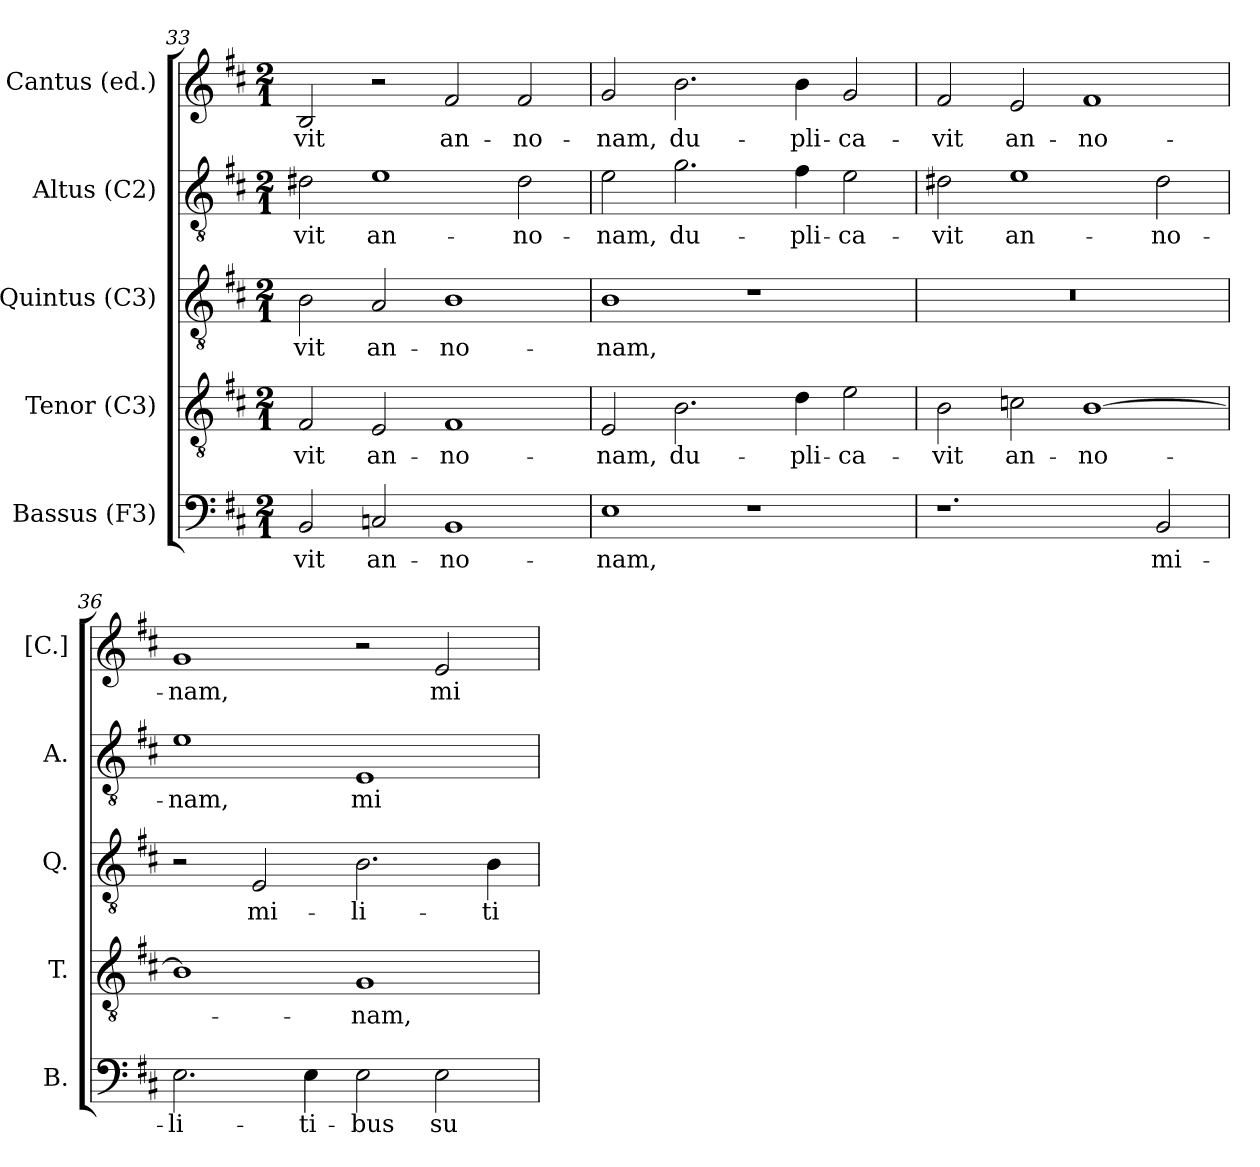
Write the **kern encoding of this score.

**kern	**text	**kern	**text	**kern	**text	**kern	**text	**kern	**text
*part5	*part5	*part4	*part4	*part3	*part3	*part2	*part2	*part1	*part1
*staff5	*staff5	*staff4	*staff4	*staff3	*staff3	*staff2	*staff2	*staff1	*staff1
*I"Bassus (F3)	*	*I"Tenor (C3)	*	*I"Quintus (C3)	*	*I"Altus (C2)	*	*I"Cantus (ed.)	*
*I'B.	*	*I'T.	*	*I'Q.	*	*I'A.	*	*I'[C.]	*
!!LO:LB:g=z
*clefF4	*	*clefGv2	*	*clefGv2	*	*clefGv2	*	*clefG2	*
*	*	*ITrd7c12	*	*ITrd7c12	*	*	*	*	*
*k[f#c#]	*	*k[f#c#]	*	*k[f#c#]	*	*k[f#c#]	*	*k[f#c#]	*
*D:	*	*D:	*	*D:	*	*D:	*	*D:	*
*M2/1	*	*M2/1	*	*M2/1	*	*M2/1	*	*M2/1	*
=33	=33	=33	=33	=33	=33	=33	=33	=33	=33
!	!LO:LY:b:color=#000000	!	!	!	!	!	!	!	!
!	!	!	!LO:LY:b:color=#000000	!	!	!	!	!	!
!	!	!	!	!	!LO:LY:b:color=#000000	!	!	!	!
!	!	!	!	!	!	!	!LO:LY:b:color=#000000	!	!
!	!	!	!	!	!	!	!	!	!LO:LY:b:color=#000000
2BBi/	-vit	2FF#i/	-vit	2BBi\	-vit	2d#Xi\	-vit	2Bi/	-vit
!	!LO:LY:b:color=#000000	!	!	!	!	!	!	!	!
!	!	!	!LO:LY:b:color=#000000	!	!	!	!	!	!
!	!	!	!	!	!LO:LY:b:color=#000000	!	!	!	!
!	!	!	!	!	!	!	!LO:LY:b:color=#000000	!	!
2Cni/	an-	2EEi/	an-	2AAi/	an-	1ei	an-	2r	.
!	!LO:LY:b:color=#000000	!	!	!	!	!	!	!	!
!	!	!	!LO:LY:b:color=#000000	!	!	!	!	!	!
!	!	!	!	!	!LO:LY:b:color=#000000	!	!	!	!
!	!	!	!	!	!	!	!	!	!LO:LY:b:color=#000000
1BBi	-no-	1FF#i	-no-	1BBi	-no-	.	.	2f#i/	an-
!	!	!	!	!	!	!	!LO:LY:b:color=#000000	!	!
!	!	!	!	!	!	!	!	!	!LO:LY:b:color=#000000
.	.	.	.	.	.	2d#i\	-no-	2f#i/	-no-
=34	=34	=34	=34	=34	=34	=34	=34	=34	=34
!	!LO:LY:b:color=#000000	!	!	!	!	!	!	!	!
!	!	!	!LO:LY:b:color=#000000	!	!	!	!	!	!
!	!	!	!	!	!LO:LY:b:color=#000000	!	!	!	!
!	!	!	!	!	!	!	!LO:LY:b:color=#000000	!	!
!	!	!	!	!	!	!	!	!	!LO:LY:b:color=#000000
1Ei	-nam,	2EEi/	-nam,	1BBi	-nam,	2ei\	-nam,	2gi/	-nam,
!	!	!	!LO:LY:b:color=#000000	!	!	!	!	!	!
!	!	!	!	!	!	!	!LO:LY:b:color=#000000	!	!
!	!	!	!	!	!	!	!	!	!LO:LY:b:color=#000000
.	.	2.BBi\	du-	.	.	2.gi\	du-	2.bi\	du-
1r	.	.	.	1r	.	.	.	.	.
!	!	!	!LO:LY:b:color=#000000	!	!	!	!	!	!
!	!	!	!	!	!	!	!LO:LY:b:color=#000000	!	!
!	!	!	!	!	!	!	!	!	!LO:LY:b:color=#000000
.	.	4Di\	-pli-	.	.	4f#i\	-pli-	4bi\	-pli-
!	!	!	!LO:LY:b:color=#000000	!	!	!	!	!	!
!	!	!	!	!	!	!	!LO:LY:b:color=#000000	!	!
!	!	!	!	!	!	!	!	!	!LO:LY:b:color=#000000
.	.	2Ei\	-ca-	.	.	2ei\	-ca-	2gi/	-ca-
=35	=35	=35	=35	=35	=35	=35	=35	=35	=35
!	!	!	!LO:LY:b:color=#000000	!LO:N:vis=1	!	!	!	!	!
!	!	!	!	!	!	!	!LO:LY:b:color=#000000	!	!
!	!	!	!	!	!	!	!	!	!LO:LY:b:color=#000000
1.r	.	2BBi\	-vit	0r	.	2d#Xi\	-vit	2f#i/	-vit
!	!	!	!LO:LY:b:color=#000000	!	!	!	!	!	!
!	!	!	!	!	!	!	!LO:LY:b:color=#000000	!	!
!	!	!	!	!	!	!	!	!	!LO:LY:b:color=#000000
.	.	2Cni\	an-	.	.	1ei	an-	2ei/	an-
!	!	!	!LO:LY:b:color=#000000	!	!	!	!	!	!
!	!	!	!	!	!	!	!	!	!LO:LY:b:color=#000000
.	.	[1BBi	-no-	.	.	.	.	1f#i	-no-
!	!LO:LY:b:color=#000000	!	!	!	!	!	!	!	!
!	!	!	!	!	!	!	!LO:LY:b:color=#000000	!	!
2BBi/	mi-	.	.	.	.	2d#i\	-no-	.	.
=36	=36	=36	=36	=36	=36	=36	=36	=36	=36
!	!LO:LY:b:color=#000000	!	!	!	!	!	!	!	!
!	!	!	!	!	!	!	!LO:LY:b:color=#000000	!	!
!	!	!	!	!	!	!	!	!	!LO:LY:b:color=#000000
2.Ei\	-li-	1BBi]	.	2r	.	1ei	-nam,	1gi	-nam,
!	!	!	!	!	!LO:LY:b:color=#000000	!	!	!	!
.	.	.	.	2EEi/	mi-	.	.	.	.
!	!LO:LY:b:color=#000000	!	!	!	!	!	!	!	!
4Ei\	-ti-	.	.	.	.	.	.	.	.
!	!LO:LY:b:color=#000000	!	!	!	!	!	!	!	!
!	!	!	!LO:LY:b:color=#000000	!	!	!	!	!	!
!	!	!	!	!	!LO:LY:b:color=#000000	!	!	!	!
!	!	!	!	!	!	!	!LO:LY:b:color=#000000	!	!
2Ei\	-bus	1GGi	-nam,	2.BBi\	-li-	1Ei	mi-	2r	.
!	!LO:LY:b:color=#000000	!	!	!	!	!	!	!	!
!	!	!	!	!	!	!	!	!	!LO:LY:b:color=#000000
2Ei\	su-	.	.	.	.	.	.	2ei/	mi-
!	!	!	!	!	!LO:LY:b:color=#000000	!	!	!	!
.	.	.	.	4BBi\	-ti-	.	.	.	.
=	=	=	=	=	=	=	=	=	=
*-	*-	*-	*-	*-	*-	*-	*-	*-	*-
